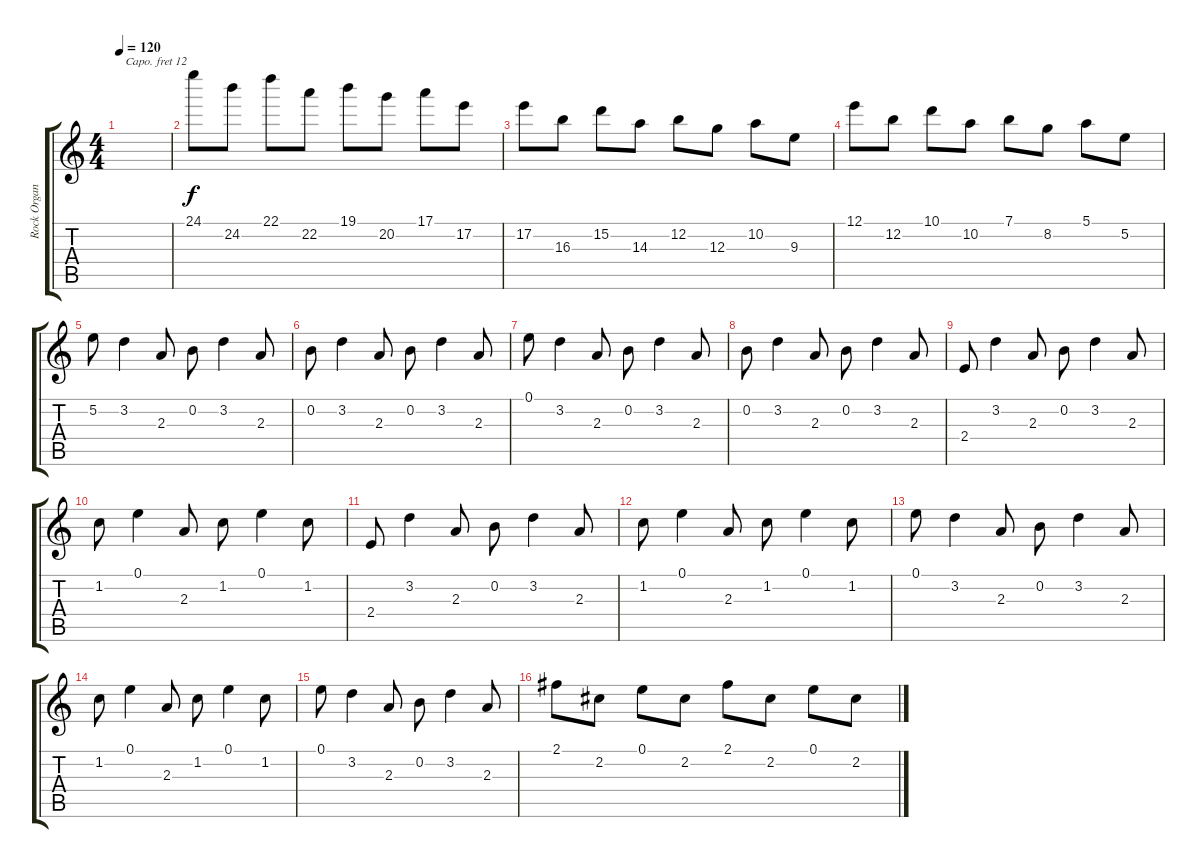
\track ("Rock Organ" "Rock Organ") {instrument rockorgan}
\staff {score tabs}
\capo 12
\tuning (E4 B3 G3 D3 A2 E2) {hide}
\ts (4 4)
\tempo 120
\clef g2
\ks c
|
24.1.8{volume 6} 24.2.8 22.1.8 22.2.8 19.1.8 20.2.8 17.1.8 17.2.8 |
17.2.8 16.3.8 15.2.8 14.3.8 12.2.8 12.3.8 10.2.8 9.3.8 |
12.1.8 12.2.8 10.1.8 10.2.8 7.1.8 8.2.8 5.1.8 5.2.8 |
5.2.8{volume 16} 3.2.4 2.3.8 0.2.8 3.2.4 2.3.8 |
0.2.8 3.2.4 2.3.8 0.2.8 3.2.4 2.3.8 |
0.1.8 3.2.4 2.3.8 0.2.8 3.2.4 2.3.8 |
0.2.8 3.2.4 2.3.8 0.2.8 3.2.4 2.3.8 |
2.4.8 3.2.4 2.3.8 0.2.8 3.2.4 2.3.8 |
1.2.8 0.1.4 2.3.8 1.2.8 0.1.4 1.2.8 |
2.4.8 3.2.4 2.3.8 0.2.8 3.2.4 2.3.8 |
1.2.8 0.1.4 2.3.8 1.2.8 0.1.4 1.2.8 |
0.1.8 3.2.4 2.3.8 0.2.8 3.2.4 2.3.8 |
1.2.8 0.1.4 2.3.8 1.2.8 0.1.4 1.2.8 |
0.1.8 3.2.4 2.3.8 0.2.8 3.2.4 2.3.8 |
2.1.8 2.2.8 0.1.8 2.2.8 2.1.8 2.2.8 0.1.8 2.2.8
